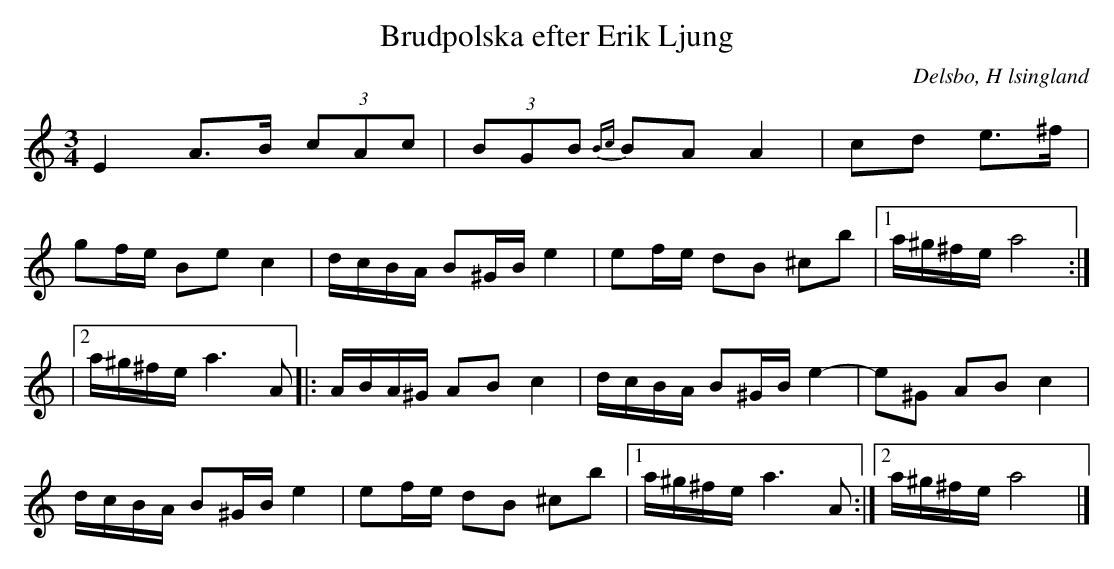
X:1
T: Brudpolska efter Erik Ljung
O: Delsbo, H lsingland
M: 3/4
L: 1/8
K: Am
E2 A>B (3cAc| (3BGB {Bc}BA A2|cd e>^f|
gf/e/ Be c2 | d/c/B/A/ B^G/B/ e2 | ef/e/ dB ^cb |1 a/^g/^f/e/ a4 :|
|2 a/^g/^f/e/ a3 A |: A/B/A/^G/ AB c2 | d/c/B/A/ B^G/B/ e2- | e^G AB c2 |
d/c/B/A/ B^G/B/ e2 | ef/e/ dB ^cb |1 a/^g/^f/e/ a3 A :|2 a/^g/^f/e/ a4 |]
